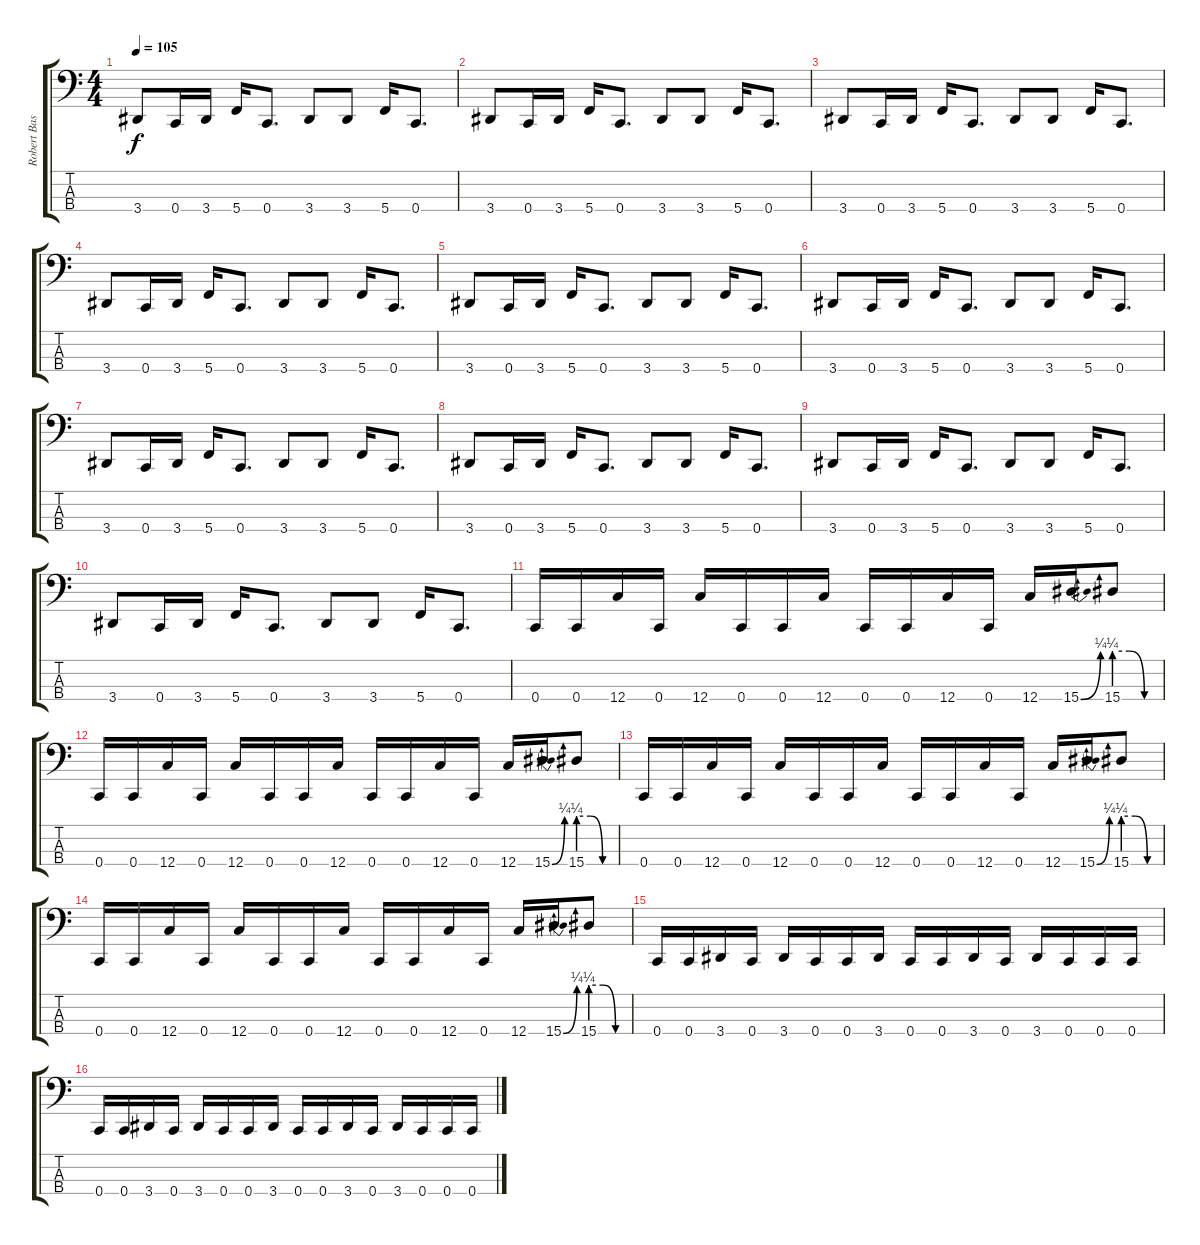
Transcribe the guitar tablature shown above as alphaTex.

\track ("Robert Bass" "Robert Bas") {instrument electricbassfinger}
\staff {score tabs}
\tuning (F2 C2 G1 C1) {hide}
\ts (4 4)
\tempo 105
\clef f4
\ks c
3.4.8{dy f} 0.4.16 3.4.16 5.4.16 0.4.8{d} 3.4.8 3.4.8 5.4.16 0.4.8{d} |
3.4.8 0.4.16 3.4.16 5.4.16 0.4.8{d} 3.4.8 3.4.8 5.4.16 0.4.8{d} |
3.4.8 0.4.16 3.4.16 5.4.16 0.4.8{d} 3.4.8 3.4.8 5.4.16 0.4.8{d} |
3.4.8 0.4.16 3.4.16 5.4.16 0.4.8{d} 3.4.8 3.4.8 5.4.16 0.4.8{d} |
3.4.8 0.4.16 3.4.16 5.4.16 0.4.8{d} 3.4.8 3.4.8 5.4.16 0.4.8{d} |
3.4.8 0.4.16 3.4.16 5.4.16 0.4.8{d} 3.4.8 3.4.8 5.4.16 0.4.8{d} |
3.4.8 0.4.16 3.4.16 5.4.16 0.4.8{d} 3.4.8 3.4.8 5.4.16 0.4.8{d} |
3.4.8 0.4.16 3.4.16 5.4.16 0.4.8{d} 3.4.8 3.4.8 5.4.16 0.4.8{d} |
3.4.8 0.4.16 3.4.16 5.4.16 0.4.8{d} 3.4.8 3.4.8 5.4.16 0.4.8{d} |
3.4.8 0.4.16 3.4.16 5.4.16 0.4.8{d} 3.4.8 3.4.8 5.4.16 0.4.8{d} |
0.4.16 0.4.16 12.4.16 0.4.16 12.4.16 0.4.16 0.4.16 12.4.16 0.4.16 0.4.16 12.4.16 0.4.16 12.4.16 15.4{be (bend 0 0 60 1)}.16 15.4{be (custom 0 1 20 1 40 0 60 0)}.8 |
0.4.16 0.4.16 12.4.16 0.4.16 12.4.16 0.4.16 0.4.16 12.4.16 0.4.16 0.4.16 12.4.16 0.4.16 12.4.16 15.4{be (bend 0 0 60 1)}.16 15.4{be (custom 0 1 20 1 40 0 60 0)}.8 |
0.4.16 0.4.16 12.4.16 0.4.16 12.4.16 0.4.16 0.4.16 12.4.16 0.4.16 0.4.16 12.4.16 0.4.16 12.4.16 15.4{be (bend 0 0 60 1)}.16 15.4{be (custom 0 1 20 1 40 0 60 0)}.8 |
0.4.16 0.4.16 12.4.16 0.4.16 12.4.16 0.4.16 0.4.16 12.4.16 0.4.16 0.4.16 12.4.16 0.4.16 12.4.16 15.4{be (bend 0 0 60 1)}.16 15.4{be (custom 0 1 20 1 40 0 60 0)}.8 |
0.4.16 0.4.16 3.4.16 0.4.16 3.4.16 0.4.16 0.4.16 3.4.16 0.4.16 0.4.16 3.4.16 0.4.16 3.4.16 0.4.16 0.4.16 0.4.16 |
0.4.16 0.4.16 3.4.16 0.4.16 3.4.16 0.4.16 0.4.16 3.4.16 0.4.16 0.4.16 3.4.16 0.4.16 3.4.16 0.4.16 0.4.16 0.4.16
